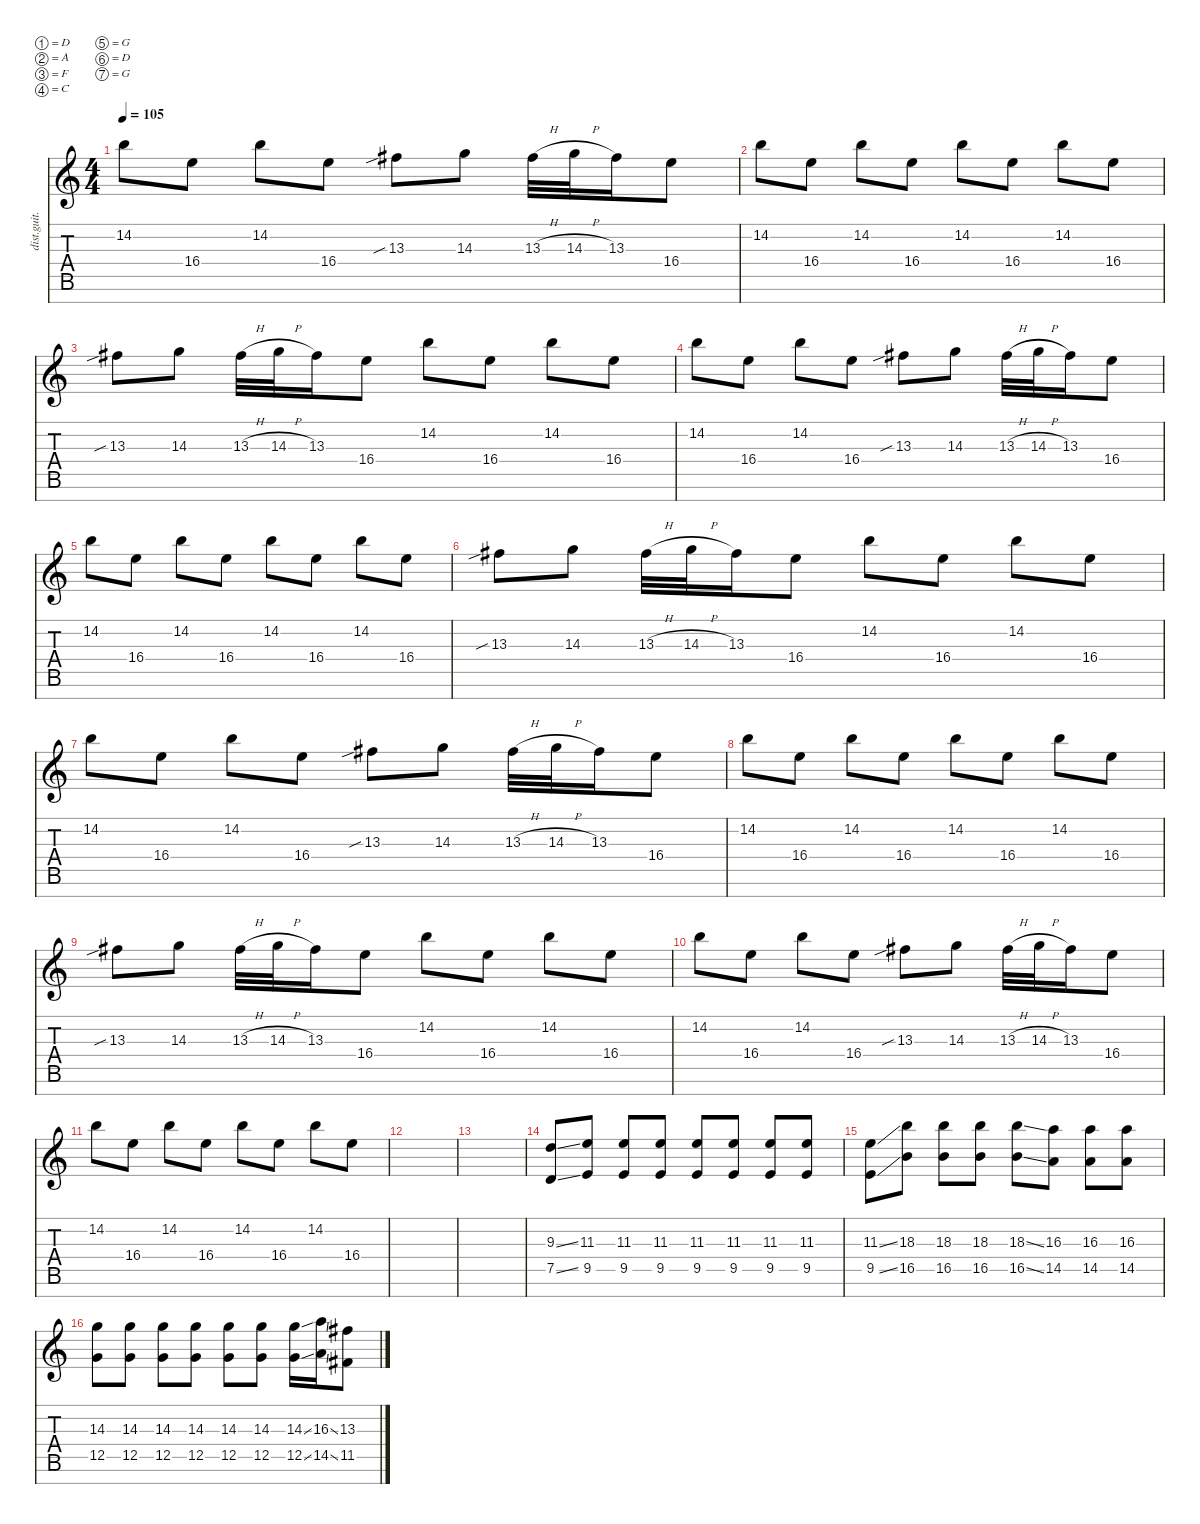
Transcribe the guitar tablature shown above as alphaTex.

\defaultSystemsLayout 4
\hideDynamics
\bracketExtendMode nobrackets
\otherSystemsTrackNameOrientation horizontal
\track ("lead" "dist.guit.") {instrument distortionguitar}
\staff {score tabs}
\tuning (D4 A3 F3 C3 G2 D2 G1)
\ts (4 4)
\tempo 105
\clef g2
\ks c
14.2.8{dy mf beam Down} 16.4.8{beam Down} 14.2.8{beam Down} 16.4.8{beam Down} 13.3{sib acc #}.8{beam Down} 14.3.8{beam Down} 13.3{h acc #}.32{beam Down} 14.3{h}.32{beam Down} 13.3{acc #}.16{beam Down} 16.4.8{beam Down} |
14.2.8{beam Down} 16.4.8{beam Down} 14.2.8{beam Down} 16.4.8{beam Down} 14.2.8{beam Down} 16.4.8{beam Down} 14.2.8{beam Down} 16.4.8{beam Down} |
13.3{sib acc #}.8{beam Down} 14.3.8{beam Down} 13.3{h acc #}.32{beam Down} 14.3{h}.32{beam Down} 13.3{acc #}.16{beam Down} 16.4.8{beam Down} 14.2.8{beam Down} 16.4.8{beam Down} 14.2.8{beam Down} 16.4.8{beam Down} |
14.2.8{beam Down} 16.4.8{beam Down} 14.2.8{beam Down} 16.4.8{beam Down} 13.3{sib acc #}.8{beam Down} 14.3.8{beam Down} 13.3{h acc #}.32{beam Down} 14.3{h}.32{beam Down} 13.3{acc #}.16{beam Down} 16.4.8{beam Down} |
14.2.8{beam Down} 16.4.8{beam Down} 14.2.8{beam Down} 16.4.8{beam Down} 14.2.8{beam Down} 16.4.8{beam Down} 14.2.8{beam Down} 16.4.8{beam Down} |
13.3{sib acc #}.8{beam Down} 14.3.8{beam Down} 13.3{h acc #}.32{beam Down} 14.3{h}.32{beam Down} 13.3{acc #}.16{beam Down} 16.4.8{beam Down} 14.2.8{beam Down} 16.4.8{beam Down} 14.2.8{beam Down} 16.4.8{beam Down} |
14.2.8{beam Down} 16.4.8{beam Down} 14.2.8{beam Down} 16.4.8{beam Down} 13.3{sib acc #}.8{beam Down} 14.3.8{beam Down} 13.3{h acc #}.32{beam Down} 14.3{h}.32{beam Down} 13.3{acc #}.16{beam Down} 16.4.8{beam Down} |
14.2.8{beam Down} 16.4.8{beam Down} 14.2.8{beam Down} 16.4.8{beam Down} 14.2.8{beam Down} 16.4.8{beam Down} 14.2.8{beam Down} 16.4.8{beam Down} |
13.3{sib acc #}.8{beam Down} 14.3.8{beam Down} 13.3{h acc #}.32{beam Down} 14.3{h}.32{beam Down} 13.3{acc #}.16{beam Down} 16.4.8{beam Down} 14.2.8{beam Down} 16.4.8{beam Down} 14.2.8{beam Down} 16.4.8{beam Down} |
14.2.8{beam Down} 16.4.8{beam Down} 14.2.8{beam Down} 16.4.8{beam Down} 13.3{sib acc #}.8{beam Down} 14.3.8{beam Down} 13.3{h acc #}.32{beam Down} 14.3{h}.32{beam Down} 13.3{acc #}.16{beam Down} 16.4.8{beam Down} |
14.2.8{beam Down} 16.4.8{beam Down} 14.2.8{beam Down} 16.4.8{beam Down} 14.2.8{beam Down} 16.4.8{beam Down} 14.2.8{beam Down} 16.4.8{beam Down} |
|
|
(7.5{ss} 9.3{ss}).8{beam Up} (9.5 11.3).8{beam Up} (9.5 11.3).8{beam Up} (9.5 11.3).8{beam Up} (9.5 11.3).8{beam Up} (9.5 11.3).8{beam Up} (9.5 11.3).8{beam Up} (9.5 11.3).8{beam Up} |
(9.5{ss} 11.3{ss}).8{beam Down} (16.5 18.3).8{beam Down} (16.5 18.3).8{beam Down} (16.5 18.3).8{beam Down} (16.5{ss} 18.3{ss}).8{beam Down} (14.5 16.3).8{beam Down} (14.5 16.3).8{beam Down} (14.5 16.3).8{beam Down} |
(12.5 14.3).8{beam Down} (12.5 14.3).8{beam Down} (12.5 14.3).8{beam Down} (12.5 14.3).8{beam Down} (12.5 14.3).8{beam Down} (12.5 14.3).8{beam Down} (12.5{ss} 14.3{ss}).16{beam Down} (14.5{ss} 16.3{ss}).16{beam Down} (11.5{acc #} 13.3{acc #}).8{beam Down}
